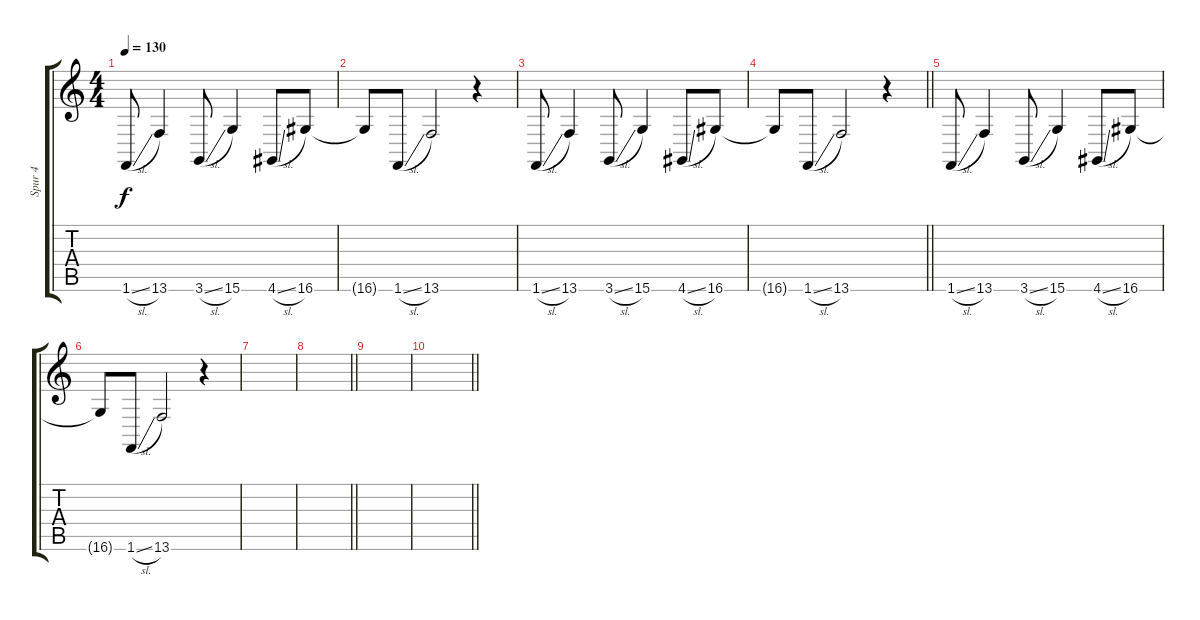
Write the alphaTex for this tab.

\track ("Spur 4" "Spur 4") {instrument lead2sawtooth}
\staff {score tabs}
\tuning (E4 B3 G3 D3 A2 E2) {hide}
\ts (4 4)
\tempo 130
\clef g2
\ks c
1.6{sl}.8{dy f} 13.6.4 3.6{sl}.8 15.6.4 4.6{sl}.8 16.6.8 |
16.6{t}.8 1.6{sl}.8 13.6.2 r.4 |
1.6{sl}.8 13.6.4 3.6{sl}.8 15.6.4 4.6{sl}.8 16.6.8 |
\barLineRight lightlight
16.6{t}.8 1.6{sl}.8 13.6.2 r.4 |
1.6{sl}.8 13.6.4 3.6{sl}.8 15.6.4 4.6{sl}.8 16.6.8 |
16.6{t}.8 1.6{sl}.8 13.6.2 r.4 |
|
\barLineRight lightlight
|
|
\barLineRight lightlight
